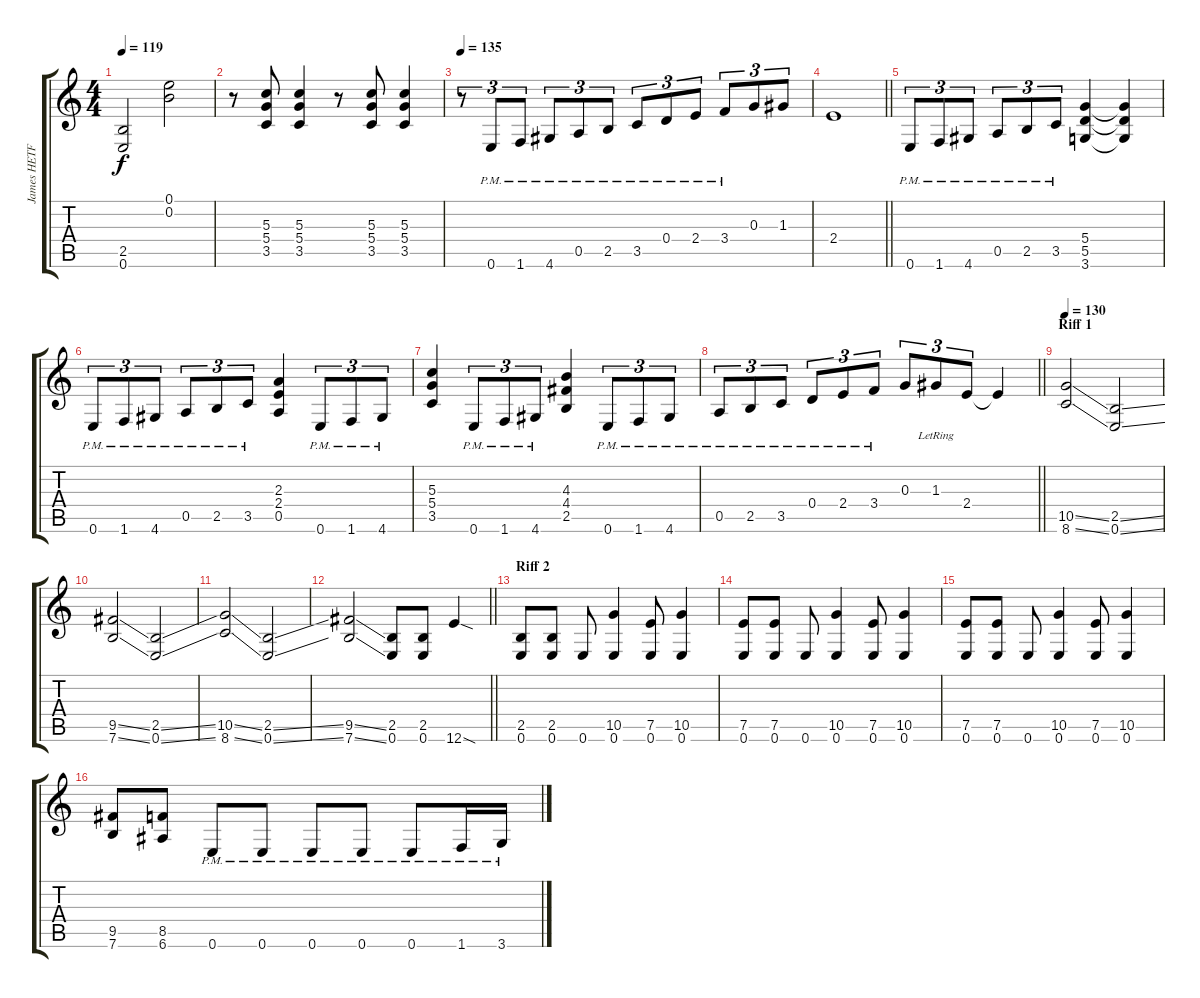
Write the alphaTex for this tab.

\track ("James HETFIELD" "James HETF") {instrument distortionguitar}
\staff {score tabs}
\tuning (E4 B3 G3 D3 A2 E2) {hide}
\ts (4 4)
\tempo 119
\clef g2
\ks c
(2.5 0.6).2{dy f} (0.1 0.2).2 |
r.8 (5.3 5.4 3.5).8 (5.3 5.4 3.5).4 r.8 (5.3 5.4 3.5).8 (5.3 5.4 3.5).4 |
\tempo 135
r.8{tu (3 2)} 0.6{pm}.8{tu (3 2)} 1.6{pm}.8{tu (3 2)} 4.6{pm}.8{tu (3 2)} 0.5{pm}.8{tu (3 2)} 2.5{pm}.8{tu (3 2)} 3.5{pm}.8{tu (3 2)} 0.4{pm}.8{tu (3 2)} 2.4{pm}.8{tu (3 2)} 3.4{pm}.8{tu (3 2)} 0.3.8{tu (3 2)} 1.3.8{tu (3 2)} |
\barLineRight lightlight
2.4.1{volume 3} |
\section ("" "")
0.6{pm}.8{tu (3 2) volume 13} 1.6{pm}.8{tu (3 2)} 4.6{pm}.8{tu (3 2)} 0.5{pm}.8{tu (3 2)} 2.5{pm}.8{tu (3 2)} 3.5{pm}.8{tu (3 2)} (5.4 5.5 3.6).4 (5.4{t} 5.5{t} 3.6{t}).4 |
0.6{pm}.8{tu (3 2)} 1.6{pm}.8{tu (3 2)} 4.6{pm}.8{tu (3 2)} 0.5{pm}.8{tu (3 2)} 2.5{pm}.8{tu (3 2)} 3.5{pm}.8{tu (3 2)} (2.3 2.4 0.5).4 0.6{pm}.8{tu (3 2)} 1.6{pm}.8{tu (3 2)} 4.6{pm}.8{tu (3 2)} |
(5.3 5.4 3.5).4 0.6{pm}.8{tu (3 2)} 1.6{pm}.8{tu (3 2)} 4.6{pm}.8{tu (3 2)} (4.3 4.4 2.5).4 0.6{pm}.8{tu (3 2)} 1.6{pm}.8{tu (3 2)} 4.6{pm}.8{tu (3 2)} |
\barLineRight lightlight
0.5{pm}.8{tu (3 2)} 2.5{pm}.8{tu (3 2)} 3.5{pm}.8{tu (3 2)} 0.4{pm}.8{tu (3 2)} 2.4{pm}.8{tu (3 2)} 3.4{pm}.8{tu (3 2)} 0.3.8{tu (3 2)} 1.3{lr}.8{tu (3 2)} 2.4.8{tu (3 2)} 2.4{t}.4 |
\section ("" "Riff 1")
\tempo 130
(10.5{ss} 8.6{ss}).2 (2.5{ss} 0.6{ss}).2 |
(9.5{ss} 7.6{ss}).2 (2.5{ss} 0.6{ss}).2 |
(10.5{ss} 8.6{ss}).2 (2.5{ss} 0.6{ss}).2 |
\barLineRight lightlight
(9.5{ss} 7.6{ss}).2 (2.5 0.6).8 (2.5 0.6).8 12.6{sod}.4 |
\section ("" "Riff 2")
(2.5 0.6).8 (2.5 0.6).8 0.6.8 (10.5 0.6).4 (7.5 0.6).8 (10.5 0.6).4 |
(7.5 0.6).8 (7.5 0.6).8 0.6.8 (10.5 0.6).4 (7.5 0.6).8 (10.5 0.6).4 |
(7.5 0.6).8 (7.5 0.6).8 0.6.8 (10.5 0.6).4 (7.5 0.6).8 (10.5 0.6).4 |
(9.5 7.6).8 (8.5 6.6).8 0.6{pm}.8 0.6{pm}.8 0.6{pm}.8 0.6{pm}.8 0.6{pm}.8 1.6{pm}.16 3.6{pm}.16
